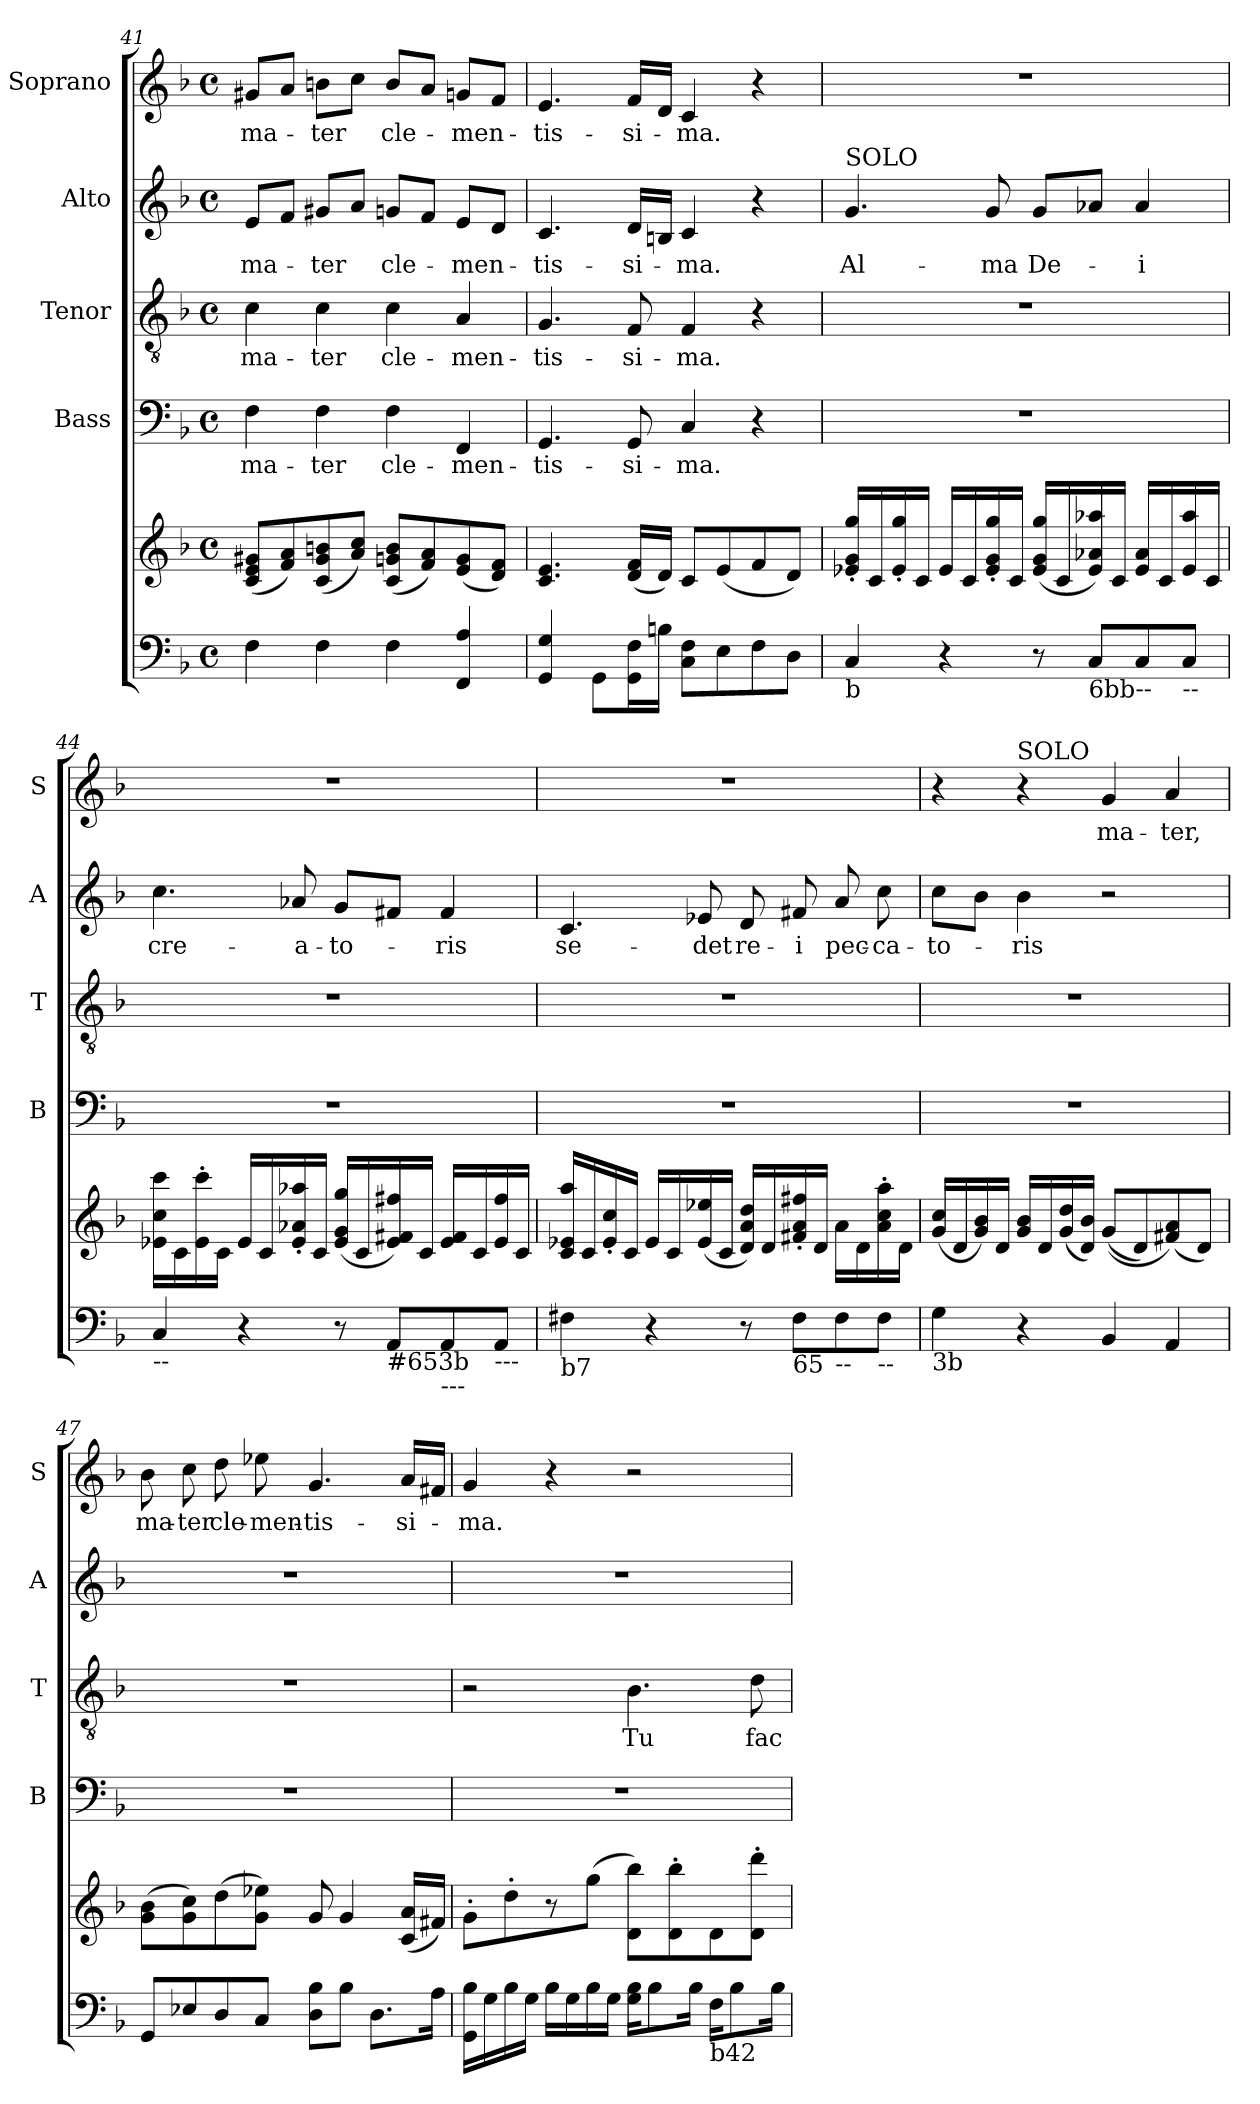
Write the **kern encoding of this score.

**kern	**kern	**kern	**text	**kern	**text	**kern	**text	**kern	**text
*part5	*part5	*part4	*part4	*part3	*part3	*part2	*part2	*part1	*part1
*staff6	*staff5	*staff4	*staff4	*staff3	*staff3	*staff2	*staff2	*staff1	*staff1
*	*	*I"Bass	*	*I"Tenor	*	*I"Alto	*	*I"Soprano	*
*	*	*I'B	*	*I'T	*	*I'A	*	*I'S	*
*clefF4	*clefG2	*clefF4	*	*clefGv2	*	*clefG2	*	*clefG2	*
*k[b-]	*k[b-]	*k[b-]	*	*k[b-]	*	*k[b-]	*	*k[b-]	*
*F:	*F:	*F:	*	*F:	*	*F:	*	*F:	*
*M4/4	*M4/4	*M4/4	*	*M4/4	*	*M4/4	*	*M4/4	*
*met(c)	*met(c)	*met(c)	*	*met(c)	*	*met(c)	*	*met(c)	*
=41	=41	=41	=41	=41	=41	=41	=41	=41	=41
4F\	(8c/ 8e/ 8g#X/L	4F\	ma-	4c\	ma-	8e/L	ma-	8g#X/L	ma-
.	8f/ 8a/)	.	.	.	.	8f/J	.	8a/J	.
4F\	(8c/ 8g#/ 8bn/	4F\	-ter	4c\	-ter	8g#X/L	-ter	8bn\L	-ter
.	8a/ 8cc/J)	.	.	.	.	8a/J	.	8cc\J	.
4F\	(8c/ 8gn/ 8b/L	4F\	cle-	4c\	cle-	8gn/L	cle-	8b/L	cle-
.	8f/ 8a/)	.	.	.	.	8f/J	.	8a/J	.
4FF/ 4A/	(8e/ 8g/	4FF/	-men-	4A/	-men-	8e/L	-men-	8gn/L	-men-
.	8d/ 8f/J)	.	.	.	.	8d/J	.	8f/J	.
=42	=42	=42	=42	=42	=42	=42	=42	=42	=42
4GG/ 4G/	4.c/ 4.e/	4.GG/	-tis-	4.G/	-tis-	4.c/	-tis-	4.e/	-tis-
8GG\L	.	.	.	.	.	.	.	.	.
16GG\ 16F\L	(16d/ 16f/LL	8GG/	-si-	8F/	-si-	16d/LL	-si-	16f/LL	-si-
16Bn\JJ	16d/JJ)	.	.	.	.	16Bn/JJ	.	16d/JJ	.
8C\ 8F\L	8c/L	4C/	-ma.	4F/	-ma.	4c/	-ma.	4c/	-ma.
8E\	(8e/	.	.	.	.	.	.	.	.
8F\	8f/	4r	.	4r	.	4r	.	4r	.
8D\J	8d/J)	.	.	.	.	.	.	.	.
=43	=43	=43	=43	=43	=43	=43	=43	=43	=43
!	!	!	!	!	!	!LO:TX:a:t=SOLO	!	!	!
!LO:TX:b:t=b	!	!	!	!	!	!	!	!	!
4C/	16e-X/'< 16g/'< 16gg/'<LL	1r	.	1r	.	4.g/	Al-	1r	.
.	16c/	.	.	.	.	.	.	.	.
.	16e-/'< 16gg/'<	.	.	.	.	.	.	.	.
.	16c/JJ	.	.	.	.	.	.	.	.
4r	16e-/LL	.	.	.	.	.	.	.	.
.	16c/	.	.	.	.	.	.	.	.
.	16e-/'< 16g/'< 16gg/'<	.	.	.	.	8g/	-ma	.	.
.	16c/JJ	.	.	.	.	.	.	.	.
8r	(16e-/ 16g/ 16gg/LL	.	.	.	.	8g/L	De-	.	.
.	16c/	.	.	.	.	.	.	.	.
!LO:TX:b:t=6bb	!	!	!	!	!	!	!	!	!
8C/L	16e-/ 16a-X/ 16aa-X/)	.	.	.	.	8a-X/J	.	.	.
.	16c/JJ	.	.	.	.	.	.	.	.
!LO:TX:b:t=--	!	!	!	!	!	!	!	!	!
8C/	16e-/ 16a-/LL	.	.	.	.	4a-/	-i	.	.
.	16c/	.	.	.	.	.	.	.	.
!LO:TX:b:t=--	!	!	!	!	!	!	!	!	!
8C/J	16e-/ 16aa-/	.	.	.	.	.	.	.	.
.	16c/JJ	.	.	.	.	.	.	.	.
!!LO:LB:g=z
=44	=44	=44	=44	=44	=44	=44	=44	=44	=44
!LO:TX:b:t=--	!	!	!	!	!	!	!	!	!
4C/	16e-X\ 16cc\ 16ccc\LL	1r	.	1r	.	4.cc\	cre-	1r	.
.	16c\	.	.	.	.	.	.	.	.
.	16e-\'> 16ccc\'>	.	.	.	.	.	.	.	.
.	16c\JJ	.	.	.	.	.	.	.	.
4r	16e-/LL	.	.	.	.	.	.	.	.
.	16c/	.	.	.	.	.	.	.	.
.	16e-/'< 16a-X/'< 16aa-X/'<	.	.	.	.	8a-X/	-a-	.	.
.	16c/JJ	.	.	.	.	.	.	.	.
8r	(16e-/ 16g/ 16gg/LL	.	.	.	.	8g/L	-to-	.	.
.	16c/	.	.	.	.	.	.	.	.
!LO:TX:b:t=#653b	!	!	!	!	!	!	!	!	!
8AA/L	16e-/ 16f#X/ 16ff#X/)	.	.	.	.	8f#X/J	.	.	.
.	16c/JJ	.	.	.	.	.	.	.	.
!LO:TX:b:t=---	!	!	!	!	!	!	!	!	!
8AA/	16e-/ 16f#/LL	.	.	.	.	4f#/	-ris	.	.
.	16c/	.	.	.	.	.	.	.	.
!LO:TX:b:t=---	!	!	!	!	!	!	!	!	!
8AA/J	16e-/ 16ff#/	.	.	.	.	.	.	.	.
.	16c/JJ	.	.	.	.	.	.	.	.
=45	=45	=45	=45	=45	=45	=45	=45	=45	=45
!LO:TX:b:t=b7	!	!	!	!	!	!	!	!	!
4F#X\	16c/ 16e-X/ 16aa/LL	1r	.	1r	.	4.c/	se-	1r	.
.	16c/	.	.	.	.	.	.	.	.
.	16e-/'< 16cc/'<	.	.	.	.	.	.	.	.
.	16c/JJ	.	.	.	.	.	.	.	.
4r	16e-/LL	.	.	.	.	.	.	.	.
.	16c/	.	.	.	.	.	.	.	.
.	(16e-/ 16ee-X/	.	.	.	.	8e-X/	-det	.	.
.	16c/JJ	.	.	.	.	.	.	.	.
8r	16d/ 16a/ 16dd/LL)	.	.	.	.	8d/	re-	.	.
.	16d/	.	.	.	.	.	.	.	.
!LO:TX:b:t=65	!	!	!	!	!	!	!	!	!
8F#\L	16f#X/'< 16a/'< 16ff#X/'<	.	.	.	.	8f#X/	-i	.	.
.	16d/JJ	.	.	.	.	.	.	.	.
!LO:TX:b:t=--	!	!	!	!	!	!	!	!	!
8F#\	16a\LL	.	.	.	.	8a/	pec-	.	.
.	16d\	.	.	.	.	.	.	.	.
!LO:TX:b:t=--	!	!	!	!	!	!	!	!	!
8F#\J	16a\'> 16cc\'> 16aa\'>	.	.	.	.	8cc\	-ca-	.	.
.	16d\JJ	.	.	.	.	.	.	.	.
=46	=46	=46	=46	=46	=46	=46	=46	=46	=46
!LO:TX:b:t=3b	!	!	!	!	!	!	!	!	!
4G\	(16g/ 16cc/LL	1r	.	1r	.	8cc\L	-to-	4r	.
.	16d/	.	.	.	.	.	.	.	.
.	16g/ 16b-/)	.	.	.	.	8b-\J	.	.	.
.	16d/JJ	.	.	.	.	.	.	.	.
!	!	!	!	!	!	!	!	!LO:TX:a:t=SOLO	!
4r	16g/ 16b-/LL	.	.	.	.	4b-\	-ris	4r	.
.	16d/	.	.	.	.	.	.	.	.
.	(16g/ 16dd/	.	.	.	.	.	.	.	.
.	16d/ 16b-/JJ)	.	.	.	.	.	.	.	.
4BB-/	((8g/L	.	.	.	.	2r	.	4g/	ma-
.	8d/)	.	.	.	.	.	.	.	.
4AA/	(8f#X/ 8a/)	.	.	.	.	.	.	4a/	-ter,
.	8d/J)	.	.	.	.	.	.	.	.
!!LO:PB:g=z
=47	=47	=47	=47	=47	=47	=47	=47	=47	=47
8GG/L	(8g\ 8b-\L	1r	.	1r	.	1r	.	8b-\	ma-
8E-X/	8g\ 8cc\)	.	.	.	.	.	.	8cc\	-ter
8D/	(8dd\	.	.	.	.	.	.	8dd\	cle-
8C/J	8g\ 8ee-X\J)	.	.	.	.	.	.	8ee-X\	-men-
8D\ 8B-\L	8g/	.	.	.	.	.	.	4.g/	-tis-
8B-\J	4g/	.	.	.	.	.	.	.	.
8.D\L	.	.	.	.	.	.	.	.	.
.	(16c/ 16a/LL	.	.	.	.	.	.	16a/LL	-si-
16A\Jk	16f#X/JJ)	.	.	.	.	.	.	16f#X/JJ	.
=48	=48	=48	=48	=48	=48	=48	=48	=48	=48
16GG\ 16B-\LL	8g'>\L	1r	.	2r	.	1r	.	4g/	-ma.
16G\	.	.	.	.	.	.	.	.	.
16B-\	8dd'>\	.	.	.	.	.	.	.	.
16G\JJ	.	.	.	.	.	.	.	.	.
16B-\LL	8r	.	.	.	.	.	.	4r	.
16G\	.	.	.	.	.	.	.	.	.
16B-\	(8gg\J	.	.	.	.	.	.	.	.
16G\JJ	.	.	.	.	.	.	.	.	.
16G\ 16B-\KL	8d\ 8bb-\L)	.	.	4.B-\	Tu	.	.	2r	.
8B-\	.	.	.	.	.	.	.	.	.
.	8d\'> 8bb-\'>	.	.	.	.	.	.	.	.
16B-\Jk	.	.	.	.	.	.	.	.	.
!LO:TX:b:t=b42	!	!	!	!	!	!	!	!	!
16F\KL	8d\	.	.	.	.	.	.	.	.
8B-\	.	.	.	.	.	.	.	.	.
.	8d\'> 8ddd\'>J	.	.	8d\	fac	.	.	.	.
16B-\Jk	.	.	.	.	.	.	.	.	.
=	=	=	=	=	=	=	=	=	=
*-	*-	*-	*-	*-	*-	*-	*-	*-	*-
